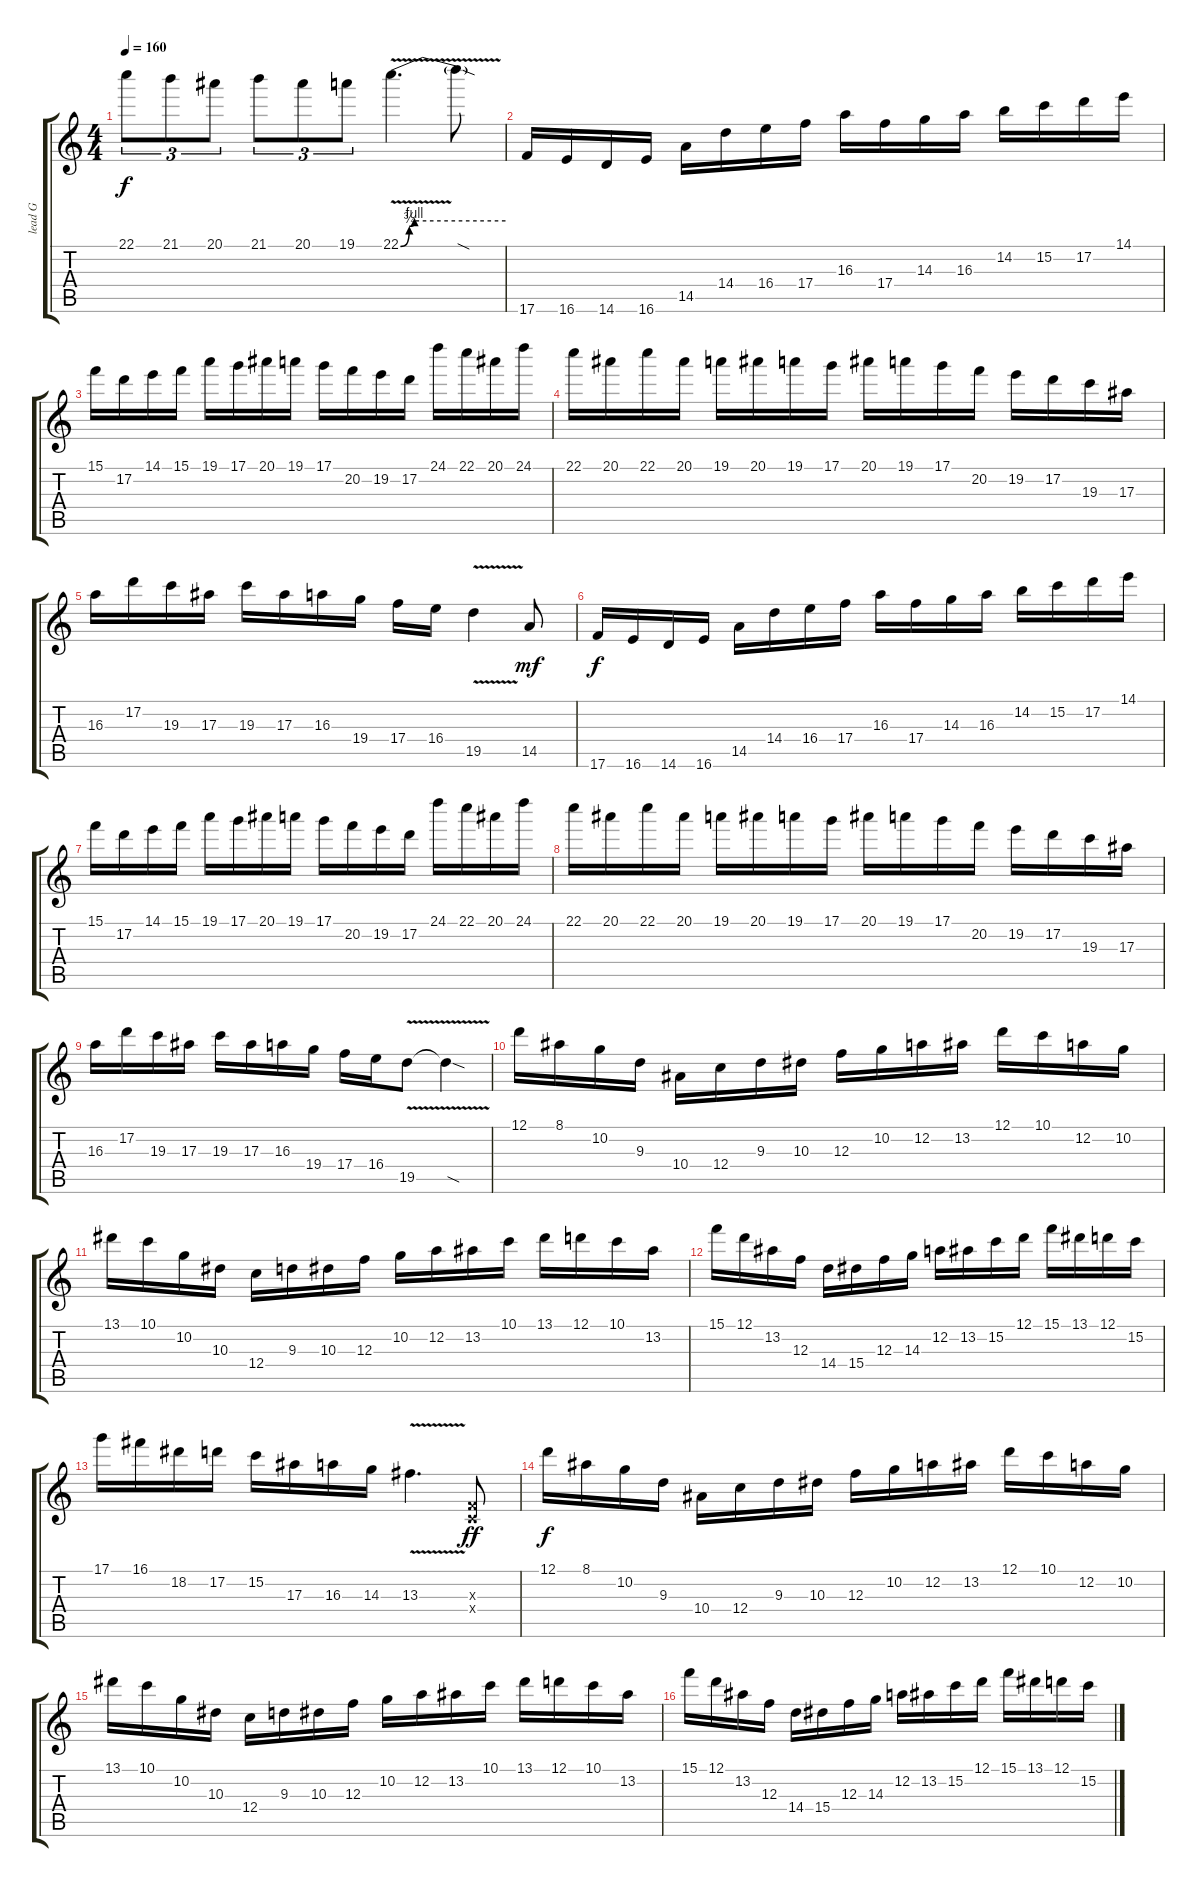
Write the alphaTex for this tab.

\track ("lead G" "lead G") {instrument overdrivenguitar}
\staff {score tabs}
\tuning (D4 A3 F3 C3 G2 C2) {hide}
\ts (4 4)
\tempo 160
\clef g2
\ks c
22.1.8{tu (3 2) dy f} 21.1.8{tu (3 2)} 20.1.8{tu (3 2)} 21.1.8{tu (3 2)} 20.1.8{tu (3 2)} 19.1.8{tu (3 2)} 22.1{be (custom 0 0 5 3 8 4 60 4) v}.4{d} 22.1{sod t}.8 |
17.6.16 16.6.16 14.6.16 16.6.16 14.5.16 14.4.16 16.4.16 17.4.16 16.3.16 17.4.16 14.3.16 16.3.16 14.2.16 15.2.16 17.2.16 14.1.16 |
15.1.16 17.2.16 14.1.16 15.1.16 19.1.16 17.1.16 20.1.16 19.1.16 17.1.16 20.2.16 19.2.16 17.2.16 24.1.16 22.1.16 20.1.16 24.1.16 |
22.1.16 20.1.16 22.1.16 20.1.16 19.1.16 20.1.16 19.1.16 17.1.16 20.1.16 19.1.16 17.1.16 20.2.16 19.2.16 17.2.16 19.3.16 17.3.16 |
16.3.16 17.2.16 19.3.16 17.3.16 19.3.16 17.3.16 16.3.16 19.4.16 17.4.16 16.4.16 19.5{v}.4 14.5.8{dy mf} |
17.6.16{dy f} 16.6.16 14.6.16 16.6.16 14.5.16 14.4.16 16.4.16 17.4.16 16.3.16 17.4.16 14.3.16 16.3.16 14.2.16 15.2.16 17.2.16 14.1.16 |
15.1.16 17.2.16 14.1.16 15.1.16 19.1.16 17.1.16 20.1.16 19.1.16 17.1.16 20.2.16 19.2.16 17.2.16 24.1.16 22.1.16 20.1.16 24.1.16 |
22.1.16 20.1.16 22.1.16 20.1.16 19.1.16 20.1.16 19.1.16 17.1.16 20.1.16 19.1.16 17.1.16 20.2.16 19.2.16 17.2.16 19.3.16 17.3.16 |
16.3.16 17.2.16 19.3.16 17.3.16 19.3.16 17.3.16 16.3.16 19.4.16 17.4.16 16.4.16 19.5{v}.8 19.5{sod t}.4 |
12.1.16 8.1.16 10.2.16 9.3.16 10.4.16 12.4.16 9.3.16 10.3.16 12.3.16 10.2.16 12.2.16 13.2.16 12.1.16 10.1.16 12.2.16 10.2.16 |
13.1.16 10.1.16 10.2.16 10.3.16 12.4.16 9.3.16 10.3.16 12.3.16 10.2.16 12.2.16 13.2.16 10.1.16 13.1.16 12.1.16 10.1.16 13.2.16 |
15.1.16 12.1.16 13.2.16 12.3.16 14.4.16 15.4.16 12.3.16 14.3.16 12.2.16 13.2.16 15.2.16 12.1.16 15.1.16 13.1.16 12.1.16 15.2.16 |
17.1.16 16.1.16 18.2.16 17.2.16 15.2.16 17.3.16 16.3.16 14.3.16 13.3{v}.4{d} (0.3{x} 0.4{x}).8{dy ff} |
12.1.16{dy f} 8.1.16 10.2.16 9.3.16 10.4.16 12.4.16 9.3.16 10.3.16 12.3.16 10.2.16 12.2.16 13.2.16 12.1.16 10.1.16 12.2.16 10.2.16 |
13.1.16 10.1.16 10.2.16 10.3.16 12.4.16 9.3.16 10.3.16 12.3.16 10.2.16 12.2.16 13.2.16 10.1.16 13.1.16 12.1.16 10.1.16 13.2.16 |
15.1.16 12.1.16 13.2.16 12.3.16 14.4.16 15.4.16 12.3.16 14.3.16 12.2.16 13.2.16 15.2.16 12.1.16 15.1.16 13.1.16 12.1.16 15.2.16
